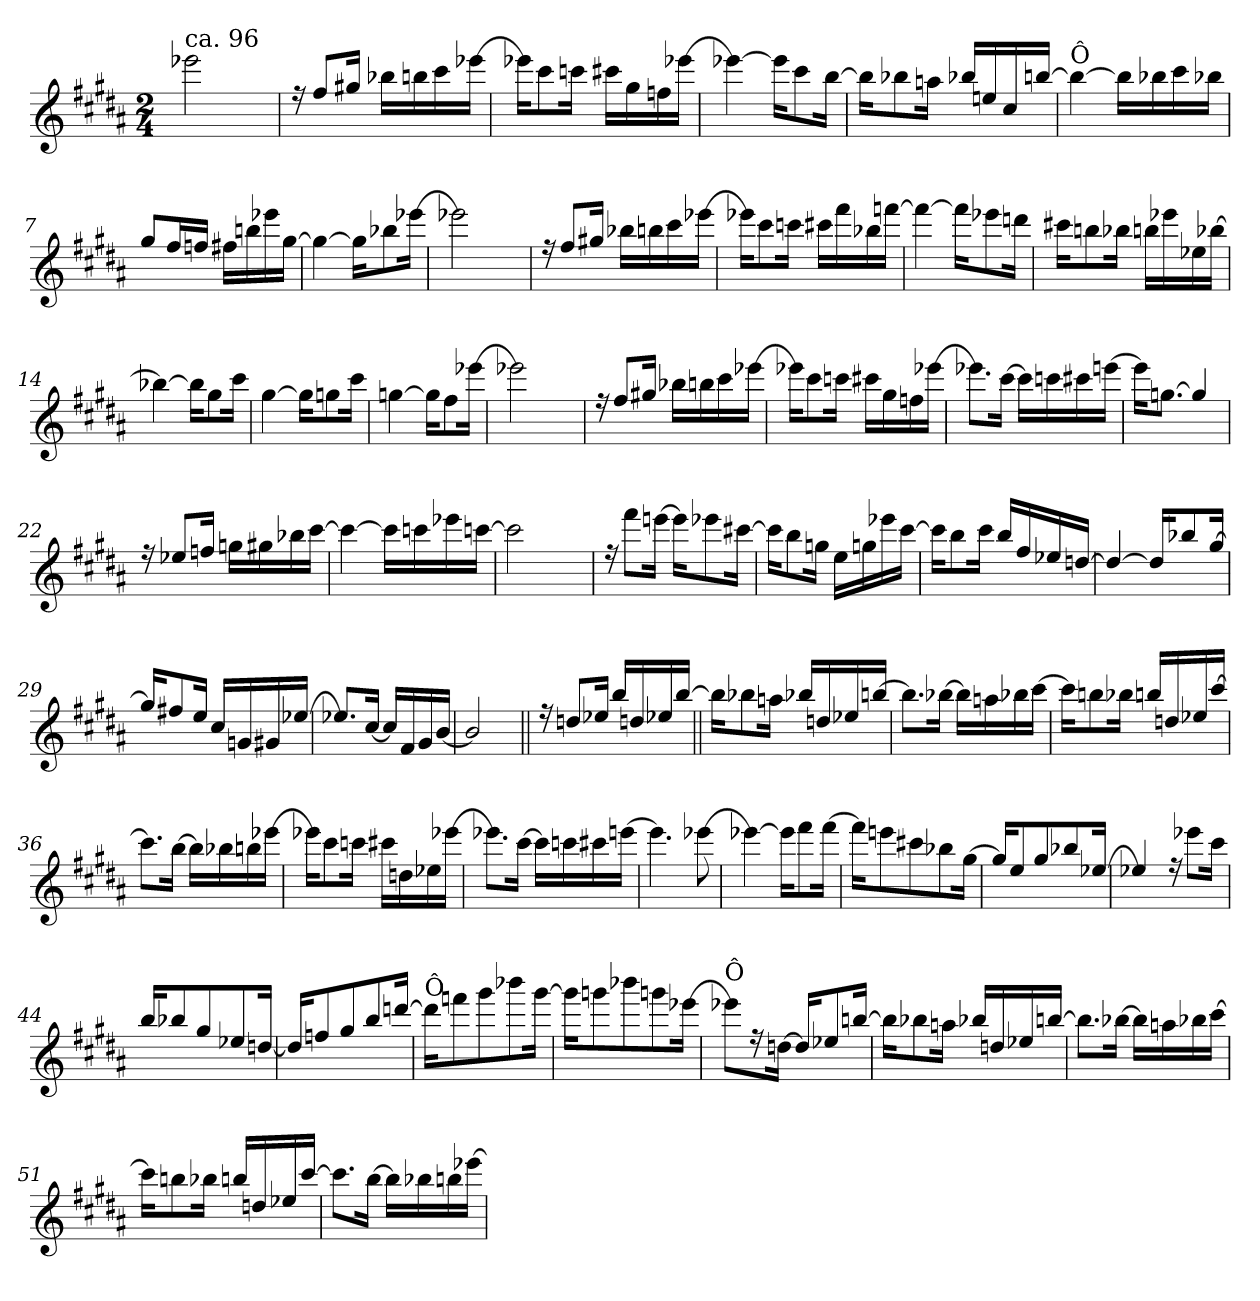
**kern
*part1
*staff1
*clefG2
*k[f#c#g#d#a#]
*B:
*M2/4
=1
*^
!LO:TX:a:t=ca. 96	!
2eee-X\	4ryy
.	4ryy
=2	=2
16ree	4ryy
8ff#/L	.
16gg#X/Jk	.
16bb-X\LL	4ryy
16bbn\	.
16ccc#\	.
[<16eee-X\JJ	.
=3	=3
16eee-X\KL]	2ryy
8ccc#\	.
16cccn\Jk	.
16ccc#X\LL	.
16gg#\	.
16ffn\	.
[<16eee-X\JJ	.
=4	=4
4eee-X\_	2ryy
16eee-\KL]	.
8ccc#\	.
[<16bb\Jk	.
!!LO:LB:g=z	!!
=5	=5
16bb\KL]	2ryy
8bb-X\	.
16aan\Jk	.
16bb-X/LL	.
16een/	.
16cc#/	.
[>16bbn/JJ	.
=6	=6
!LO:TX:a:t=Ô	!
4bbn\_	2ryy
16bb\LL]	.
16bb-X\	.
16ccc#\	.
16bb-X\JJ	.
=7	=7
8gg#/L	2ryy
16ff#/L	.
16ffn/JJ	.
16ff#X\LL	.
16bbn\	.
16eee-X\	.
[<16gg#\JJ	.
=8	=8
4gg#\_	4ryy
16gg#\KL]	4ryy
8bb-X\	.
[<16eee-X\Jk	.
=9	=9
2eee-X\]	4ryy
.	4ryy
!!LO:LB:g=z	!!
=10	=10
16ree	4ryy
8ff#/L	.
16gg#X/Jk	.
16bb-X\LL	4ryy
16bbn\	.
16ccc#\	.
[<16eee-X\JJ	.
=11	=11
16eee-X\KL]	2ryy
8ccc#\	.
16cccn\Jk	.
16ccc#X\LL	.
16fff#\	.
16bb-X\	.
[<16fffn\JJ	.
=12	=12
4fffn\_	4ryy
16fff\KL]	4ryy
8eee-X\	.
16dddn\Jk	.
=13	=13
16ccc#X\KL	2ryy
8bbn\	.
16bb-X\Jk	.
16bbn\LL	.
16eee-X\	.
16ee-X\	.
[<16bb-X\JJ	.
=14	=14
4bb-X\_	2ryy
16bb-\KL]	.
8gg#\	.
16ccc#\Jk	.
!!LO:LB:g=z	!!
=15	=15
[<4gg#\	2ryy
16gg#\KL]	.
8ggn\	.
16ccc#\Jk	.
=16	=16
[<4ggn\	4ryy
16gg\KL]	4ryy
8ff#\	.
[<16eee-X\Jk	.
=17	=17
2eee-X\]	4ryy
.	4ryy
=18	=18
16ree	4ryy
8ff#/L	.
16gg#X/Jk	.
16bb-X\LL	4ryy
16bbn\	.
16ccc#\	.
[<16eee-X\JJ	.
=19	=19
16eee-X\KL]	2ryy
8ccc#\	.
16cccn\Jk	.
16ccc#X\LL	.
16gg#\	.
16ffn\	.
[<16eee-X\JJ	.
!!LO:LB:g=z	!!
=20	=20
8.eee-X\L]	2ryy
[<16ccc#\Jk	.
16ccc#\LL]	.
16cccn\	.
16ccc#X\	.
[<16eeen\JJ	.
=21	=21
16eee\KL]	2ryy
[<8.ggn\J	.
4gg/]	.
=22	=22
16ree	2ryy
8ee-X/L	.
16ffn/Jk	.
16ggn\LL	.
16gg#X\	.
16bb-X\	.
[<16ccc#\JJ	.
=23	=23
4ccc#\_	2ryy
16ccc#\LL]	.
16cccn\	.
16eee-X\	.
[<16cccn\JJ	.
=24	=24
2cccn\]	4ryy
.	4ryy
!!LO:LB:g=z	!!
=25	=25
16ree	2ryy
8fff#\L	.
[<16eeen\Jk	.
16eee\KL]	.
8eee-X\	.
[<16ccc#X\Jk	.
=26	=26
16ccc#\KL]	2ryy
8bb\	.
16ggn\Jk	.
16ee\LL	.
16ggn\	.
16eee-X\	.
[<16ccc#\JJ	.
=27	=27
16ccc#\KL]	2ryy
8bb\	.
16ccc#\Jk	.
16bb/LL	.
16ff#/	.
16ee-X/	.
[>16ddn/JJ	.
=28	=28
4ddn/_	2ryy
16dd/KL]	.
8bb-X/	.
[>16gg#/Jk	.
=29	=29
16gg#/KL]	2ryy
8ff#X/	.
16ee/Jk	.
16cc#/LL	.
16gn/	.
16g#X/	.
[>16ee-X/JJ	.
!!LO:LB:g=z	!!
=30	=30
8.ee-X/L]	4ryy
[>16cc#/Jk	.
16cc#/LL]	4ryy
16f#/	.
16g#/	.
[>16b/JJ	.
=31	=31
2bn/]	2ryy
=32||	=32||
16r	2ryy
8ddn/L	.
16ee-X/Jk	.
16bb/LL	.
16ddn/	.
16ee-X/	.
[>16bb/JJ	.
=33||	=33||
16bb\KL]	2ryy
8bb-X\	.
16aan\Jk	.
16bb-X/LL	.
16ddn/	.
16ee-X/	.
[>16bbn/JJ	.
=34	=34
8.bbn\L]	4ryy
[<16bb-X\Jk	.
16bb-\LL]	4ryy
16aan\	.
16bb-X\	.
[<16ccc#\JJ	.
!!LO:LB:g=z	!!
=35	=35
16ccc#\KL]	2ryy
8bbn\	.
16bb-X\Jk	.
16bbn/LL	.
16ddn/	.
16ee-X/	.
[>16ccc#/JJ	.
=36	=36
8.ccc#\L]	4ryy
[<16bb\Jk	.
16bb\LL]	4ryy
16bb-X\	.
16bbn\	.
[<16eee-X\JJ	.
=37	=37
16eee-X\KL]	2ryy
8ccc#\	.
16cccn\Jk	.
16ccc#X\LL	.
16ddn\	.
16ee-X\	.
[<16eee-X\JJ	.
=38	=38
8.eee-X\L]	2ryy
[<16ccc#\Jk	.
16ccc#\LL]	.
16cccn\	.
16ccc#X\	.
[<16eeen\JJ	.
=39	=39
4.eeen\]	2ryy
[<8eee-X\	.
!!LO:LB:g=z	!!
=40	=40
4eee-X\_	4ryy
16eee-\KL]	4ryy
8fff#\	.
[<16fff#\Jk	.
=41	=41
16fff#\KL]	2ryy
8eeen\	.
8ccc#X\	.
8bb-X\	.
[<16gg#\Jk	.
=42	=42
16gg#/KL]	2ryy
8ee/	.
8gg#/	.
8bb-X/	.
[>16ee-X/Jk	.
=43	=43
4ee-X/]	2ryy
16ree	.
8eee-X\L	.
16ccc#\Jk	.
=44	=44
16bb/KL	4ryy
8bb-X/	.
8gg#/	.
.	4ryy
8ee-X/	.
[>16ddn/Jk	.
!!LO:LB:g=z	!!
=45	=45
16ddn/KL]	2ryy
8ffn/	.
8gg#/	.
8bb/	.
[>16dddn/Jk	.
=46	=46
!LO:TX:a:t=Ô	!
16dddn\KL]	2ryy
8fffn\	.
8ggg#\	.
8bbb-X\	.
[<16ggg#\Jk	.
=47	=47
16ggg#\KL]	2ryy
8gggn\	.
8bbb-X\	.
8gggn\	.
[<16eee-X\Jk	.
=48	=48
!LO:TX:a:t=Ô	!
8eee-X\L]	2ryy
16ree	.
[<16ddn\Jk	.
16dd/KL]	.
8ee-X/	.
[>16bbn/Jk	.
=49	=49
16bb\KL]	2ryy
8bb-X\	.
16aan\Jk	.
16bb-X/LL	.
16ddn/	.
16ee-X/	.
[>16bbn/JJ	.
!!LO:PB:g=z	!!
=50	=50
8.bbn\L]	4ryy
[<16bb-X\Jk	.
16bb-\LL]	4ryy
16aan\	.
16bb-X\	.
[<16ccc#\JJ	.
=51	=51
16ccc#\KL]	2ryy
8bbn\	.
16bb-X\Jk	.
16bbn/LL	.
16ddn/	.
16ee-X/	.
[>16ccc#/JJ	.
=52	=52
8.ccc#\L]	4ryy
[<16bb\Jk	.
16bb\LL]	4ryy
16bb-X\	.
16bbn\	.
[<16eee-X\JJ	.
*v	*v
=
*-
